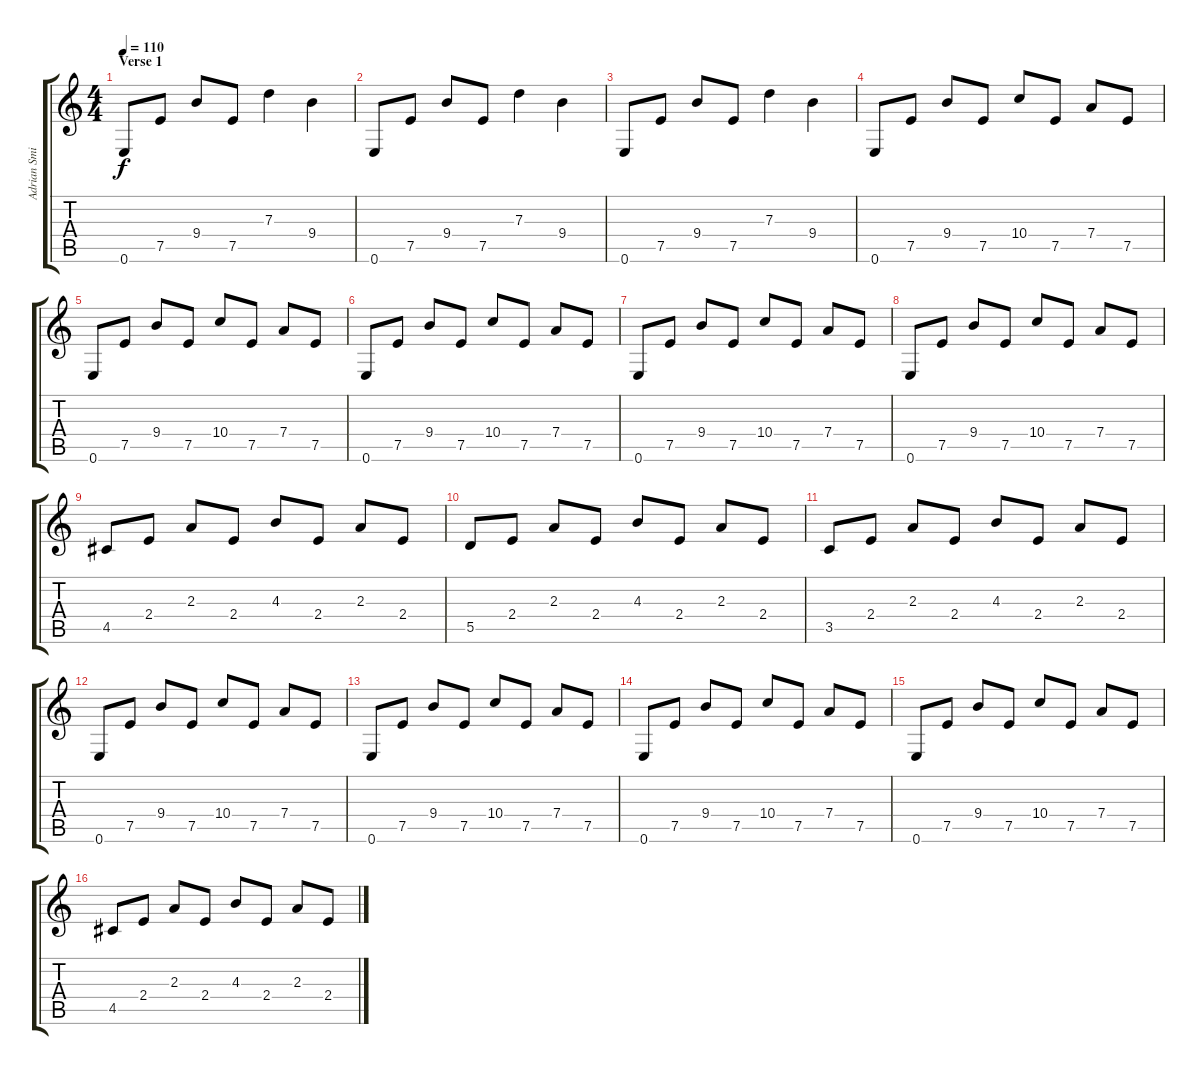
\track ("Adrian Smith (Clean)" "Adrian Smi") {instrument electricguitarclean}
\staff {score tabs}
\tuning (E4 B3 G3 D3 A2 E2) {hide}
\ts (4 4)
\section ("" "Verse 1")
\tempo 110
\clef g2
\ks c
0.6.8{dy f} 7.5.8 9.4.8 7.5.8 7.3.4 9.4.4 |
0.6.8 7.5.8 9.4.8 7.5.8 7.3.4 9.4.4 |
0.6.8 7.5.8 9.4.8 7.5.8 7.3.4 9.4.4 |
0.6.8 7.5.8 9.4.8 7.5.8 10.4.8 7.5.8 7.4.8 7.5.8 |
0.6.8 7.5.8 9.4.8 7.5.8 10.4.8 7.5.8 7.4.8 7.5.8 |
0.6.8 7.5.8 9.4.8 7.5.8 10.4.8 7.5.8 7.4.8 7.5.8 |
0.6.8 7.5.8 9.4.8 7.5.8 10.4.8 7.5.8 7.4.8 7.5.8 |
0.6.8 7.5.8 9.4.8 7.5.8 10.4.8 7.5.8 7.4.8 7.5.8 |
4.5.8 2.4.8 2.3.8 2.4.8 4.3.8 2.4.8 2.3.8 2.4.8 |
5.5.8 2.4.8 2.3.8 2.4.8 4.3.8 2.4.8 2.3.8 2.4.8 |
3.5.8 2.4.8 2.3.8 2.4.8 4.3.8 2.4.8 2.3.8 2.4.8 |
0.6.8 7.5.8 9.4.8 7.5.8 10.4.8 7.5.8 7.4.8 7.5.8 |
0.6.8 7.5.8 9.4.8 7.5.8 10.4.8 7.5.8 7.4.8 7.5.8 |
0.6.8 7.5.8 9.4.8 7.5.8 10.4.8 7.5.8 7.4.8 7.5.8 |
0.6.8 7.5.8 9.4.8 7.5.8 10.4.8 7.5.8 7.4.8 7.5.8 |
4.5.8 2.4.8 2.3.8 2.4.8 4.3.8 2.4.8 2.3.8 2.4.8
